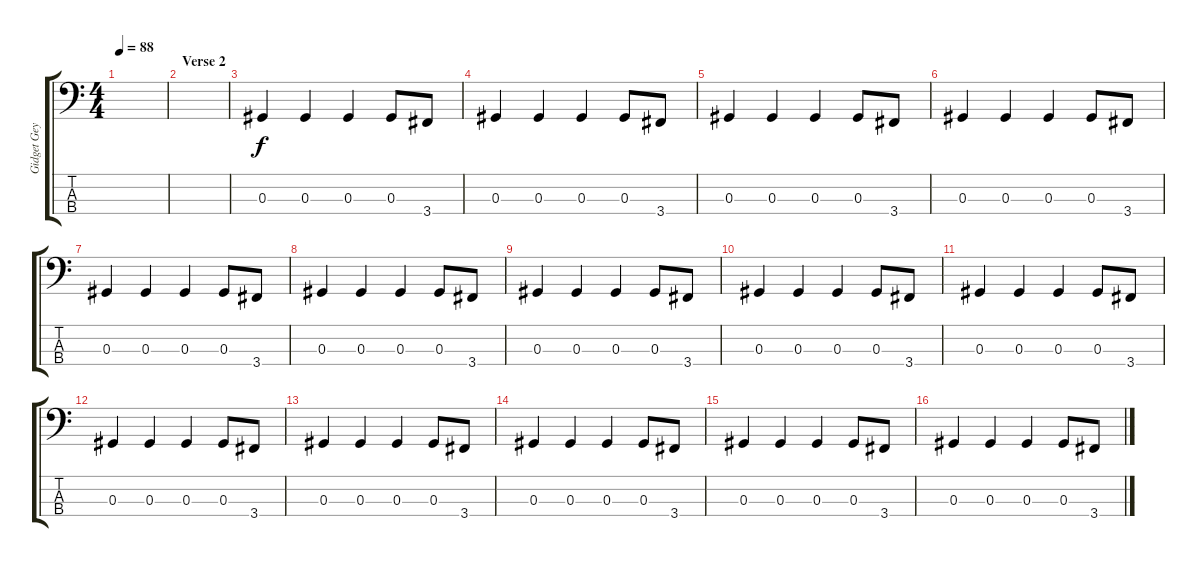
\track ("Gidget Geyne (Bass)" "Gidget Gey") {instrument electricbasspick}
\staff {score tabs}
\tuning (Gb2 Db2 Ab1 Eb1) {hide}
\ts (4 4)
\tempo 88
\clef f4
\ks c
|
\section ("" "Verse 2")
|
0.3.4 0.3.4 0.3.4 0.3.8 3.4.8 |
0.3.4 0.3.4 0.3.4 0.3.8 3.4.8 |
0.3.4 0.3.4 0.3.4 0.3.8 3.4.8 |
0.3.4 0.3.4 0.3.4 0.3.8 3.4.8 |
0.3.4 0.3.4 0.3.4 0.3.8 3.4.8 |
0.3.4 0.3.4 0.3.4 0.3.8 3.4.8 |
0.3.4 0.3.4 0.3.4 0.3.8 3.4.8 |
0.3.4 0.3.4 0.3.4 0.3.8 3.4.8 |
0.3.4 0.3.4 0.3.4 0.3.8 3.4.8 |
0.3.4 0.3.4 0.3.4 0.3.8 3.4.8 |
0.3.4 0.3.4 0.3.4 0.3.8 3.4.8 |
0.3.4 0.3.4 0.3.4 0.3.8 3.4.8 |
0.3.4 0.3.4 0.3.4 0.3.8 3.4.8 |
0.3.4 0.3.4 0.3.4 0.3.8 3.4.8
